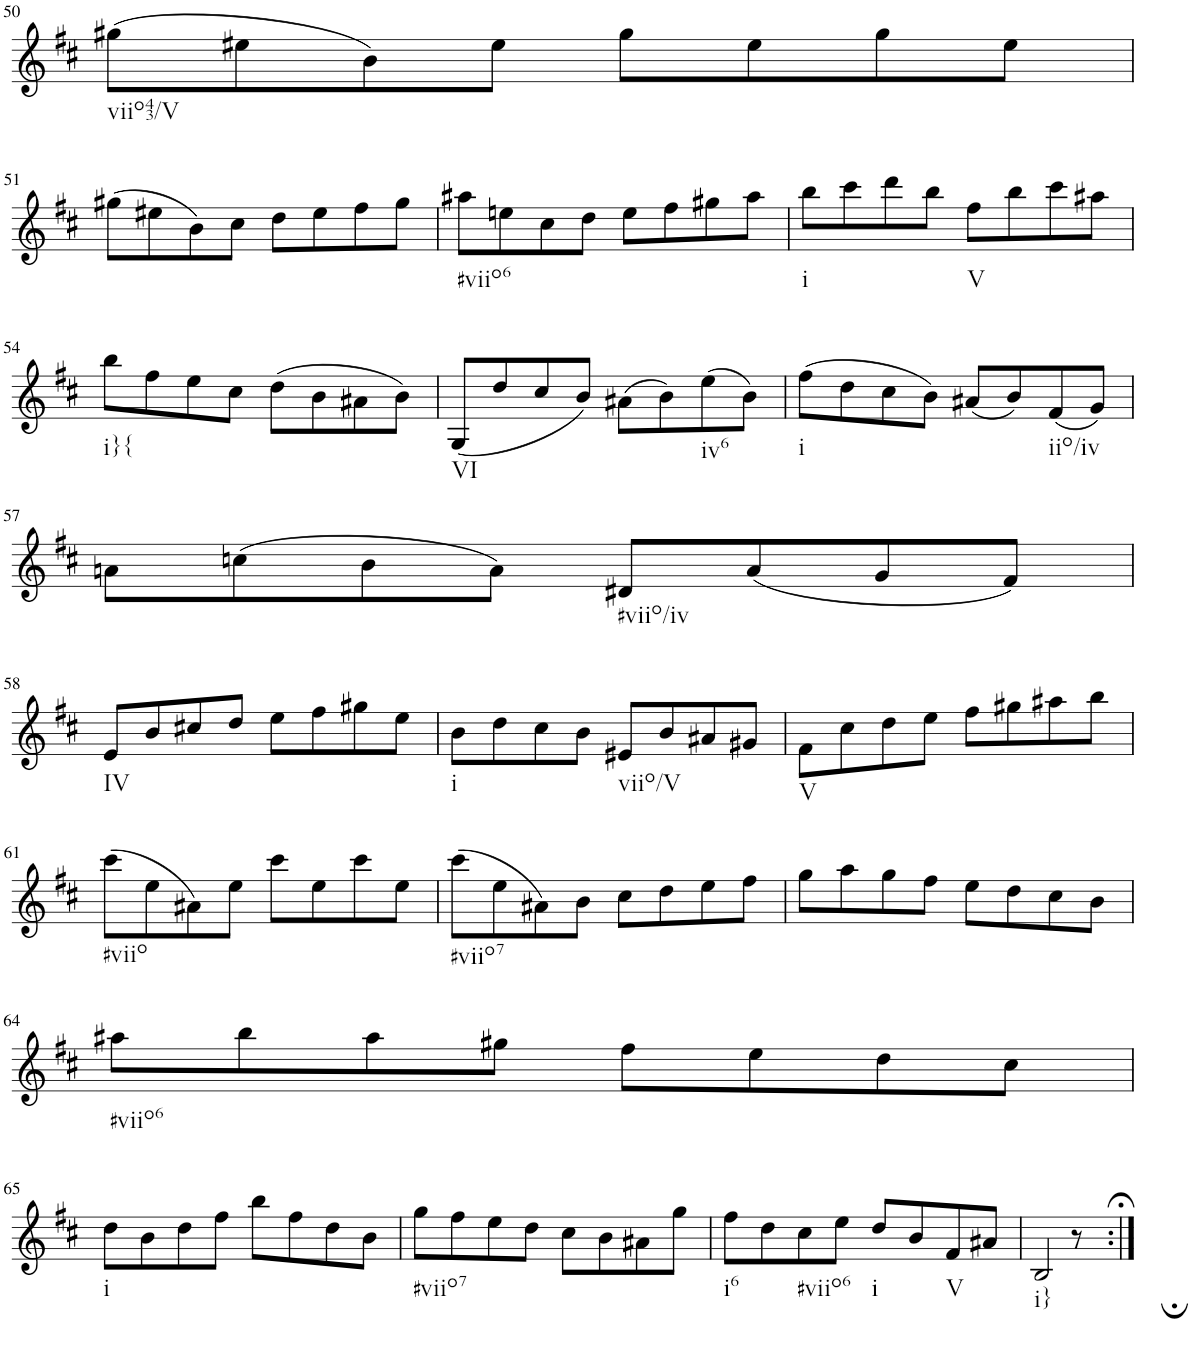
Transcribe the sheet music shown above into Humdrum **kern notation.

**kern
*part1
*staff1
*I"Violin
*I'Vln.
!!LO:PB:g=z
*clefG2
*k[f#c#]
*M2/2
*met(c|)
=50
!LO:TX:b:t=viio43/V
(8gg#X\L
8ee#X\
8b\)
8ee#\J
8gg#\L
8ee#\
8gg#\
8ee#\J
!!LO:LB:g=z
=51
(8gg#X\L
8ee#X\
8b\)
8cc#\J
8dd\L
8ee#\
8ff#\
8gg#\J
=52
!LO:TX:b:t=#viio6
8aa#X\L
8een\
8cc#\
8dd\J
8ee\L
8ff#\
8gg#X\
8aa#\J
=53
!LO:TX:b:t=i
8bb\L
8ccc#\
8ddd\
8bb\J
!LO:TX:b:t=V
8ff#\L
8bb\
8ccc#\
8aa#X\J
!!LO:LB:g=z
=54
!LO:TX:b:t=i}{
8bb\L
8ff#\
8ee\
8cc#\J
(8dd\L
8b\
8a#X\
8b\J)
=55
!LO:TX:b:t=VI
(8G/L
8dd/
8cc#/
8b/J)
(8a#X\L
8b\)
!LO:TX:b:t=iv6
(8ee\
8b\J)
=56
!LO:TX:b:t=i
(8ff#\L
8dd\
8cc#\
8b\J)
(8a#X/L
8b/)
!LO:TX:b:t=iio/iv
(8f#/
8g/J)
!!LO:LB:g=z
=57
8an\L
(8ccn\
8b\
8a\J)
!LO:TX:b:t=#viio/iv
8d#X/L
(8a/
8g/
8f#/J)
!!LO:LB:g=z
=58
!LO:TX:b:t=IV
8e/L
8b/
8cc#X/
8dd/J
8ee\L
8ff#\
8gg#X\
8ee\J
=59
!LO:TX:b:t=i
8b\L
8dd\
8cc#\
8b\J
!LO:TX:b:t=viio/V
8e#X/L
8b/
8a#X/
8g#X/J
=60
!LO:TX:b:t=V
8f#\L
8cc#\
8dd\
8ee\J
8ff#\L
8gg#X\
8aa#X\
8bb\J
!!LO:LB:g=z
=61
!LO:TX:b:t=#viio
(8ccc#\L
8ee\
8a#X\)
8ee\J
8ccc#\L
8ee\
8ccc#\
8ee\J
=62
!LO:TX:b:t=#viio7
(8ccc#\L
8ee\
8a#X\)
8b\J
8cc#\L
8dd\
8ee\
8ff#\J
=63
8gg\L
8aa\
8gg\
8ff#\J
8ee\L
8dd\
8cc#\
8b\J
!!LO:LB:g=z
=64
!LO:TX:b:t=#viio6
8aa#X\L
8bb\
8aa#\
8gg#X\J
8ff#\L
8ee\
8dd\
8cc#\J
!!LO:LB:g=z
=65
!LO:TX:b:t=i
8dd\L
8b\
8dd\
8ff#\J
8bb\L
8ff#\
8dd\
8b\J
=66
!LO:TX:b:t=#viio7
8gg\L
8ff#\
8ee\
8dd\J
8cc#\L
8b\
8a#X\
8gg\J
=67
!LO:TX:b:t=i6
8ff#\L
8dd\
!LO:TX:b:t=#viio6
8cc#\
8ee\J
!LO:TX:b:t=i
8dd/L
8b/
!LO:TX:b:t=V
8f#/
8a#X/J
=68
!LO:TX:b:t=i}
2B;/
8r
=:|!
*-
